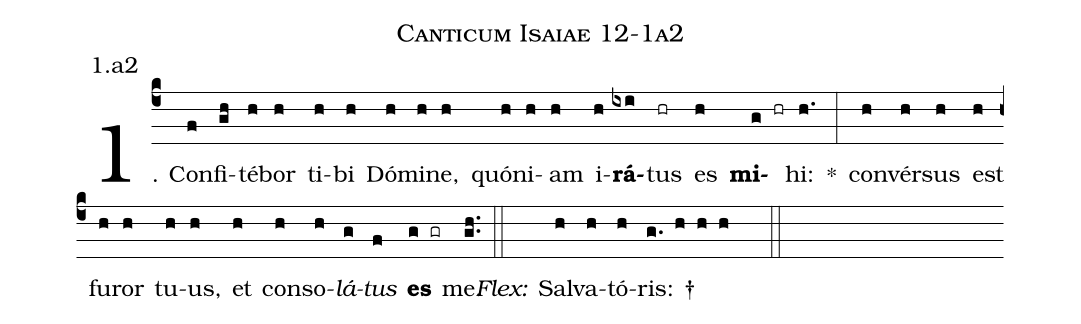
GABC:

name: Canticum Isaiae 12-1a2;
annotation: 1.a2;
%%
(c4)1. Con(f)fi(gh)té(h)bor(h) ti(h)bi(h) Dó(h)mi(h)ne,(h) quón(h)i(h)am(h) i(h)<b>rá</b>(ixi)tus(hr) es(h) <b>mi</b>(g hr)hi:(h.) *(:) con(h)vér(h)sus(h) est(h) fu(h)ror(h) tu(h)us,(h) et(h) con(h)so(h)<i>lá</i>(g)<i>tus</i>(f) <b>es</b>(g gr) me.(gh..) (::)
<i>Flex:</i>()  Sal(h)va(h)tó(h)ris: †(g. h h h  ::)
